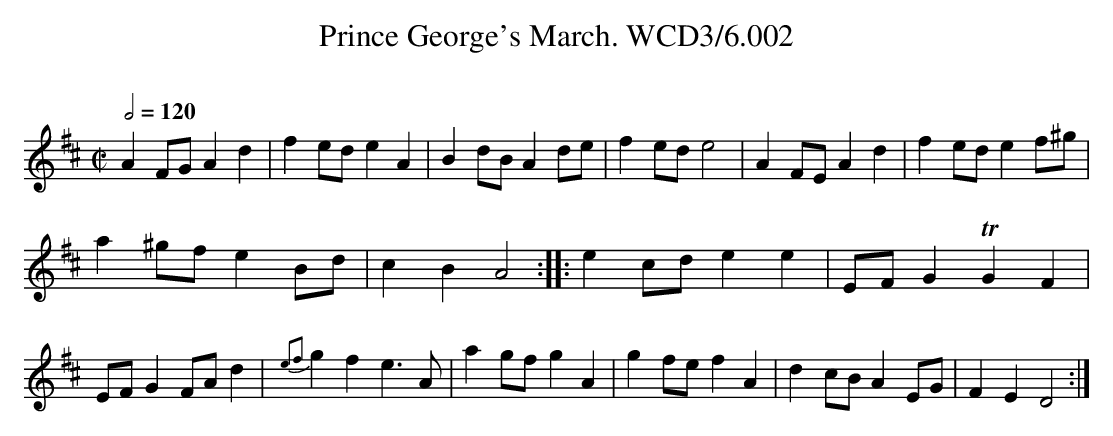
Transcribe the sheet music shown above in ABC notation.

X:1
T:Prince George's March. WCD3/6.002
O:
M:C|
L:1/8
Q:1/2=120
K:D
A2 FG A2 d2|f2 ed e2 A2|B2 dB A2 de|f2 ed e4|A2 FE A2 d2|f2 ed e2 f^g|
a2 ^gf e2 Bd|c2 B2 A4::e2 cd e2 e2|EF G2 !trill!G2 F2|
EF G2 FA d2|{e2f2}g2 f2 e3 A|a2 gf g2 A2|g2 fe f2 A2|d2 cB A2 EG|F2 E2 D4:|
